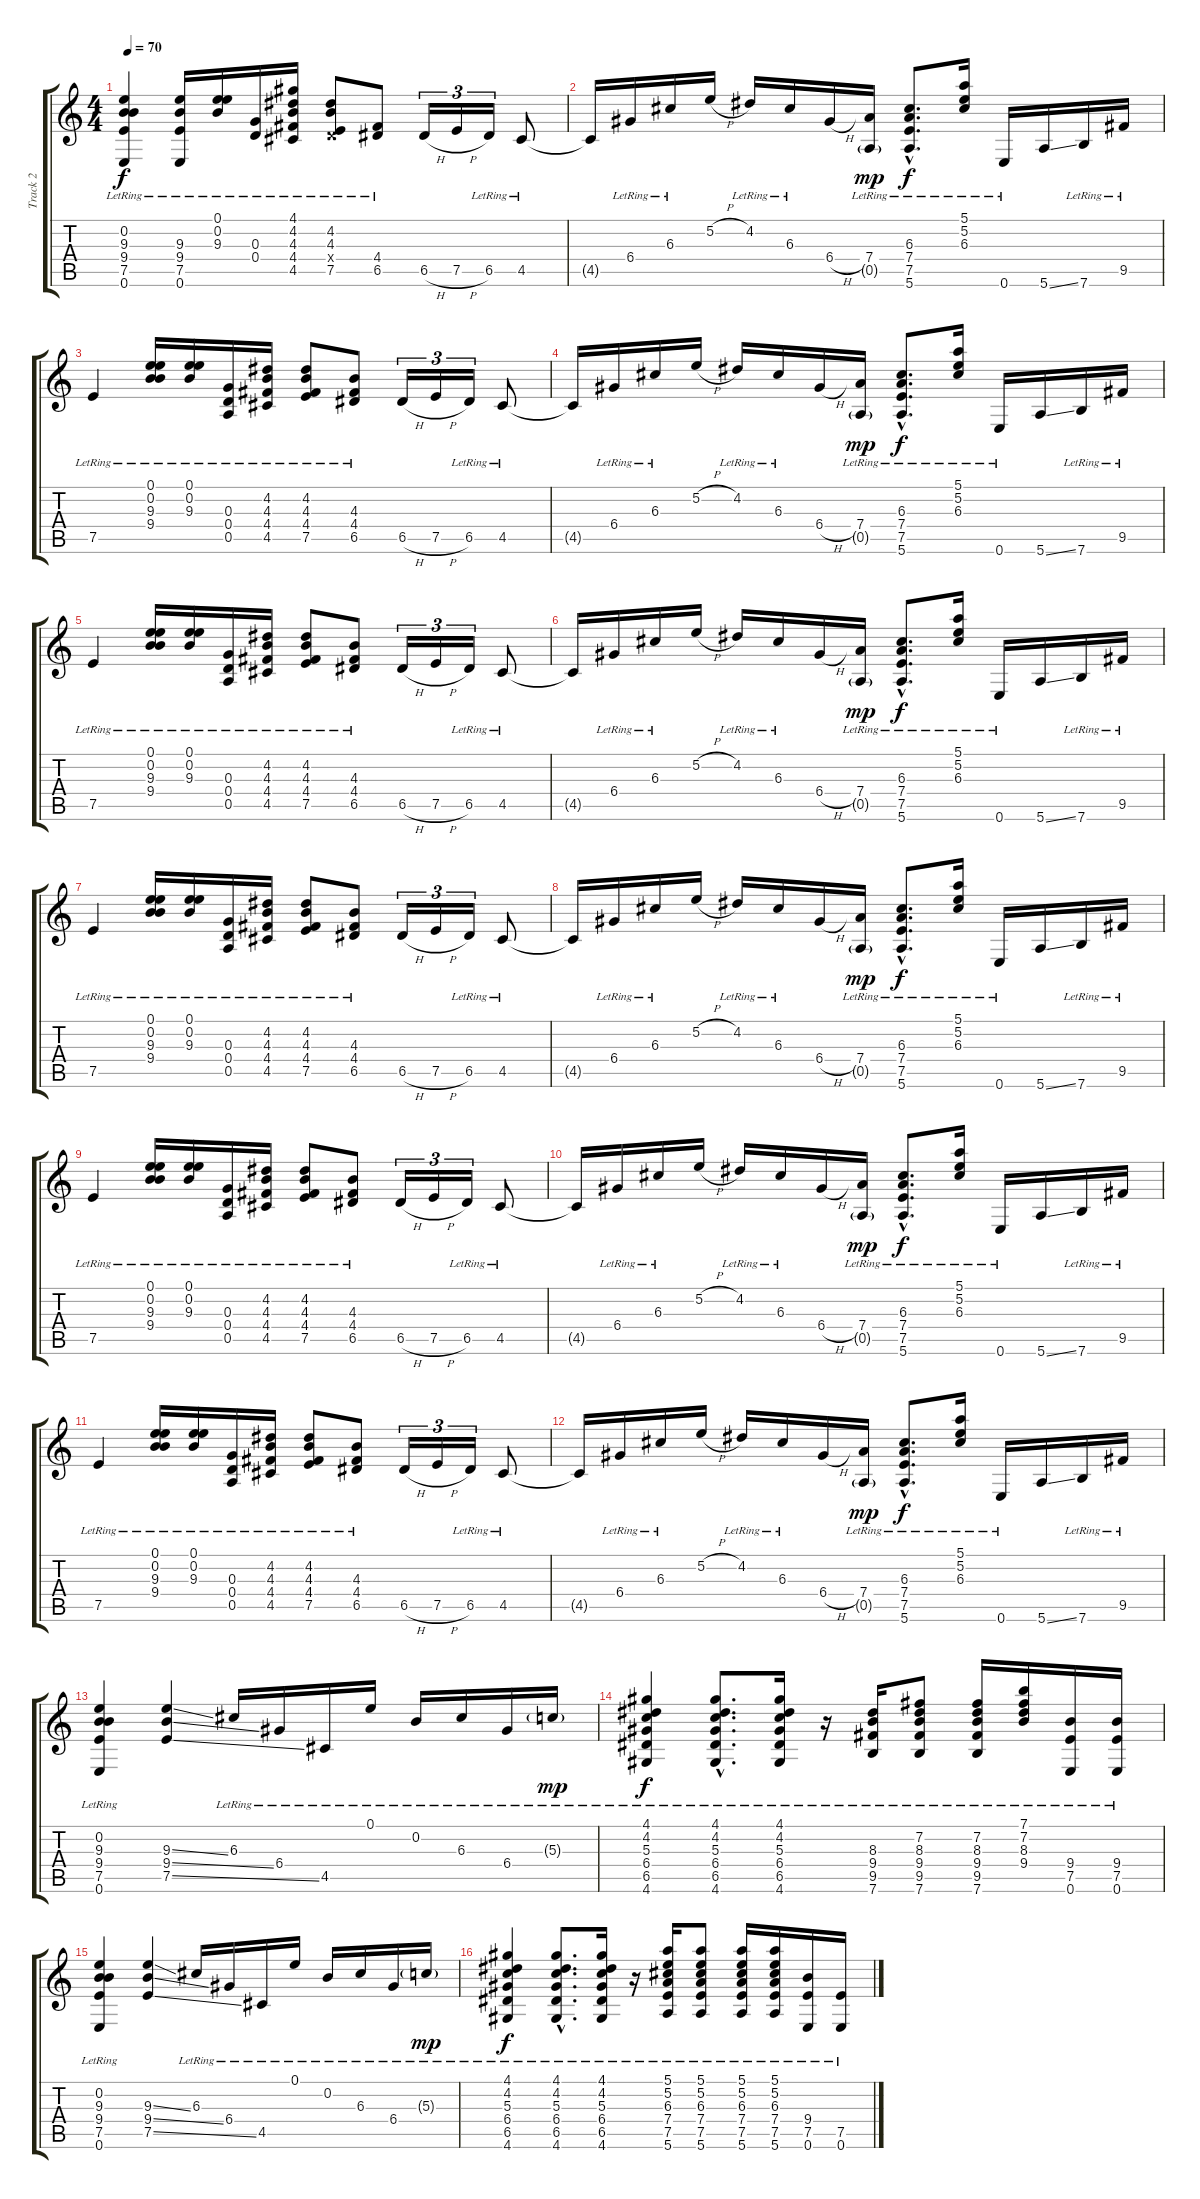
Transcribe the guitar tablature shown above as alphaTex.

\track ("Track 2" "Track 2") {instrument electricguitarclean}
\staff {score tabs}
\tuning (E4 B3 G3 D3 A2 E2) {hide}
\ts (4 4)
\tempo 70
\clef g2
\ks c
(0.2{lr} 9.3{lr} 9.4{lr} 7.5{lr} 0.6{lr}).4{dy f instrument electricguitarclean} (9.3{lr} 9.4{lr} 7.5{lr} 0.6{lr}).16 (0.1{lr} 0.2{lr} 9.3{lr}).16 (0.3{lr} 0.4{lr}).16 (4.1{lr} 4.2{lr} 4.3{lr} 4.4{lr} 4.5{lr}).16 (4.2{lr} 4.3{lr} 0.4{x} 7.5{lr}).8 (4.4{lr} 6.5{lr}).8 6.5{h}.16{tu (3 2)} 7.5{h}.16{tu (3 2)} 6.5{lr}.16{tu (3 2)} 4.5{lr}.8 |
4.5{t}.16 6.4{lr}.16 6.3{lr}.16 5.2{h}.16 4.2{lr}.16 6.3{lr}.16 6.4{h}.16 (7.4{lr} 0.5{g lr}).16{dy mp} (6.3{hac lr} 7.4{hac lr} 7.5{hac lr} 5.6{hac lr}).8{d dy f} (5.1{lr} 5.2{lr} 6.3{lr}).16 0.6{lr}.16 5.6{ss}.16 7.6{lr}.16 9.5{lr}.16 |
7.5{lr}.4 (0.1{lr} 0.2{lr} 9.3{lr} 9.4{lr}).16 (0.1{lr} 0.2{lr} 9.3{lr}).16 (0.3{lr} 0.4{lr} 0.5{lr}).16 (4.2{lr} 4.3{lr} 4.4{lr} 4.5{lr}).16 (4.2{lr} 4.3{lr} 4.4{lr} 7.5{lr}).8 (4.3{lr} 4.4{lr} 6.5{lr}).8 6.5{h}.16{tu (3 2)} 7.5{h}.16{tu (3 2)} 6.5{lr}.16{tu (3 2)} 4.5{lr}.8 |
4.5{t}.16 6.4{lr}.16 6.3{lr}.16 5.2{h}.16 4.2{lr}.16 6.3{lr}.16 6.4{h}.16 (7.4{lr} 0.5{g lr}).16{dy mp} (6.3{hac lr} 7.4{hac lr} 7.5{hac lr} 5.6{hac lr}).8{d dy f} (5.1{lr} 5.2{lr} 6.3{lr}).16 0.6{lr}.16 5.6{ss}.16 7.6{lr}.16 9.5{lr}.16 |
7.5{lr}.4 (0.1{lr} 0.2{lr} 9.3{lr} 9.4{lr}).16 (0.1{lr} 0.2{lr} 9.3{lr}).16 (0.3{lr} 0.4{lr} 0.5{lr}).16 (4.2{lr} 4.3{lr} 4.4{lr} 4.5{lr}).16 (4.2{lr} 4.3{lr} 4.4{lr} 7.5{lr}).8 (4.3{lr} 4.4{lr} 6.5{lr}).8 6.5{h}.16{tu (3 2)} 7.5{h}.16{tu (3 2)} 6.5{lr}.16{tu (3 2)} 4.5{lr}.8 |
4.5{t}.16 6.4{lr}.16 6.3{lr}.16 5.2{h}.16 4.2{lr}.16 6.3{lr}.16 6.4{h}.16 (7.4{lr} 0.5{g lr}).16{dy mp} (6.3{hac lr} 7.4{hac lr} 7.5{hac lr} 5.6{hac lr}).8{d dy f} (5.1{lr} 5.2{lr} 6.3{lr}).16 0.6{lr}.16 5.6{ss}.16 7.6{lr}.16 9.5{lr}.16 |
7.5{lr}.4 (0.1{lr} 0.2{lr} 9.3{lr} 9.4{lr}).16 (0.1{lr} 0.2{lr} 9.3{lr}).16 (0.3{lr} 0.4{lr} 0.5{lr}).16 (4.2{lr} 4.3{lr} 4.4{lr} 4.5{lr}).16 (4.2{lr} 4.3{lr} 4.4{lr} 7.5{lr}).8 (4.3{lr} 4.4{lr} 6.5{lr}).8 6.5{h}.16{tu (3 2)} 7.5{h}.16{tu (3 2)} 6.5{lr}.16{tu (3 2)} 4.5{lr}.8 |
4.5{t}.16 6.4{lr}.16 6.3{lr}.16 5.2{h}.16 4.2{lr}.16 6.3{lr}.16 6.4{h}.16 (7.4{lr} 0.5{g lr}).16{dy mp} (6.3{hac lr} 7.4{hac lr} 7.5{hac lr} 5.6{hac lr}).8{d dy f} (5.1{lr} 5.2{lr} 6.3{lr}).16 0.6{lr}.16 5.6{ss}.16 7.6{lr}.16 9.5{lr}.16 |
7.5{lr}.4 (0.1{lr} 0.2{lr} 9.3{lr} 9.4{lr}).16 (0.1{lr} 0.2{lr} 9.3{lr}).16 (0.3{lr} 0.4{lr} 0.5{lr}).16 (4.2{lr} 4.3{lr} 4.4{lr} 4.5{lr}).16 (4.2{lr} 4.3{lr} 4.4{lr} 7.5{lr}).8 (4.3{lr} 4.4{lr} 6.5{lr}).8 6.5{h}.16{tu (3 2)} 7.5{h}.16{tu (3 2)} 6.5{lr}.16{tu (3 2)} 4.5{lr}.8 |
4.5{t}.16 6.4{lr}.16 6.3{lr}.16 5.2{h}.16 4.2{lr}.16 6.3{lr}.16 6.4{h}.16 (7.4{lr} 0.5{g lr}).16{dy mp} (6.3{hac lr} 7.4{hac lr} 7.5{hac lr} 5.6{hac lr}).8{d dy f} (5.1{lr} 5.2{lr} 6.3{lr}).16 0.6{lr}.16 5.6{ss}.16 7.6{lr}.16 9.5{lr}.16 |
7.5{lr}.4 (0.1{lr} 0.2{lr} 9.3{lr} 9.4{lr}).16 (0.1{lr} 0.2{lr} 9.3{lr}).16 (0.3{lr} 0.4{lr} 0.5{lr}).16 (4.2{lr} 4.3{lr} 4.4{lr} 4.5{lr}).16 (4.2{lr} 4.3{lr} 4.4{lr} 7.5{lr}).8 (4.3{lr} 4.4{lr} 6.5{lr}).8 6.5{h}.16{tu (3 2)} 7.5{h}.16{tu (3 2)} 6.5{lr}.16{tu (3 2)} 4.5{lr}.8 |
4.5{t}.16 6.4{lr}.16 6.3{lr}.16 5.2{h}.16 4.2{lr}.16 6.3{lr}.16 6.4{h}.16 (7.4{lr} 0.5{g lr}).16{dy mp} (6.3{hac lr} 7.4{hac lr} 7.5{hac lr} 5.6{hac lr}).8{d dy f} (5.1{lr} 5.2{lr} 6.3{lr}).16 0.6{lr}.16 5.6{ss}.16 7.6{lr}.16 9.5{lr}.16 |
(0.2{lr} 9.3{lr} 9.4{lr} 7.5{lr} 0.6{lr}).4 (9.3{ss} 9.4{ss} 7.5{ss}).4 6.3{lr}.16 6.4{lr}.16 4.5{lr}.16 0.1{lr}.16 0.2{lr}.16 6.3{lr}.16 6.4{lr}.16 5.3{g lr}.16{dy mp} |
(4.1{lr} 4.2{lr} 5.3{lr} 6.4{lr} 6.5{lr} 4.6{lr}).4{dy f} (4.1{hac lr} 4.2{hac lr} 5.3{hac lr} 6.4{hac lr} 6.5{hac lr} 4.6{hac lr}).8{d} (4.1{lr} 4.2{lr} 5.3{lr} 6.4{lr} 6.5{lr} 4.6{lr}).16 r.16 (8.3{lr} 9.4{lr} 9.5{lr} 7.6{lr}).16 (7.2{lr} 8.3{lr} 9.4{lr} 9.5{lr} 7.6{lr}).8 (7.2{lr} 8.3{lr} 9.4{lr} 9.5{lr} 7.6{lr}).16 (7.1{lr} 7.2{lr} 8.3{lr} 9.4{lr}).16 (9.4{lr} 7.5{lr} 0.6{lr}).16 (9.4{lr} 7.5{lr} 0.6{lr}).16 |
(0.2{lr} 9.3{lr} 9.4{lr} 7.5{lr} 0.6{lr}).4 (9.3{ss} 9.4{ss} 7.5{ss}).4 6.3{lr}.16 6.4{lr}.16 4.5{lr}.16 0.1{lr}.16 0.2{lr}.16 6.3{lr}.16 6.4{lr}.16 5.3{g lr}.16{dy mp} |
(4.1{lr} 4.2{lr} 5.3{lr} 6.4{lr} 6.5{lr} 4.6{lr}).4{dy f} (4.1{hac lr} 4.2{hac lr} 5.3{hac lr} 6.4{hac lr} 6.5{hac lr} 4.6{hac lr}).8{d} (4.1{lr} 4.2{lr} 5.3{lr} 6.4{lr} 6.5{lr} 4.6{lr}).16 r.16 (5.1{lr} 5.2{lr} 6.3{lr} 7.4{lr} 7.5{lr} 5.6{lr}).16 (5.1{lr} 5.2{lr} 6.3{lr} 7.4{lr} 7.5{lr} 5.6{lr}).8 (5.1{lr} 5.2{lr} 6.3{lr} 7.4{lr} 7.5{lr} 5.6{lr}).16 (5.1{lr} 5.2{lr} 6.3{lr} 7.4{lr} 7.5{lr} 5.6{lr}).16 (9.4{lr} 7.5{lr} 0.6{lr}).16 (7.5{lr} 0.6{lr}).16
